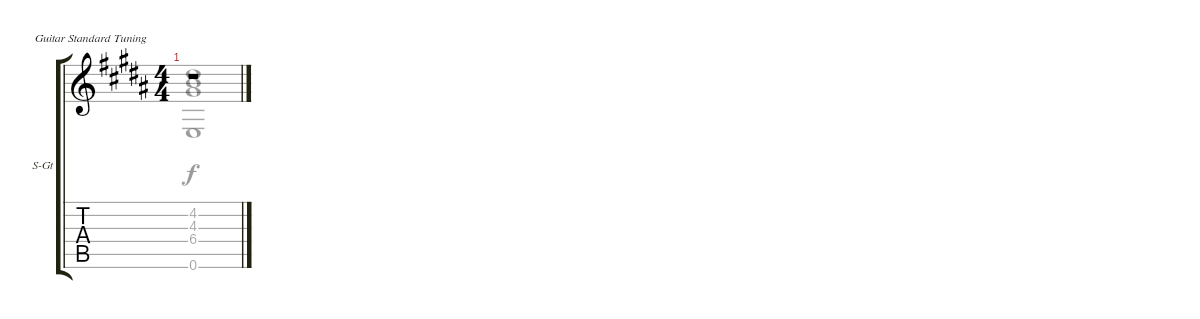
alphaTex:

\defaultSystemsLayout 4
\bracketExtendMode groupsimilarinstruments
\firstSystemTrackNameOrientation horizontal
\otherSystemsTrackNameOrientation horizontal
\track ("Steel Guitar" "S-Gt") {instrument acousticguitarsteel}
\staff {score tabs}
\tuning (E4 B3 G3 D3 A2 E2)
\voice
\ts (4 4)
\scale
0.5
\tempo (120 hide)
\accidentals auto
\clef g2
\ottava regular
\simile none
\ks b
r.1{dy f}
\voice
\clef g2
\ottava regular
\simile none
\ks b
(0.6 6.4 4.3 4.2).1{dy f}
